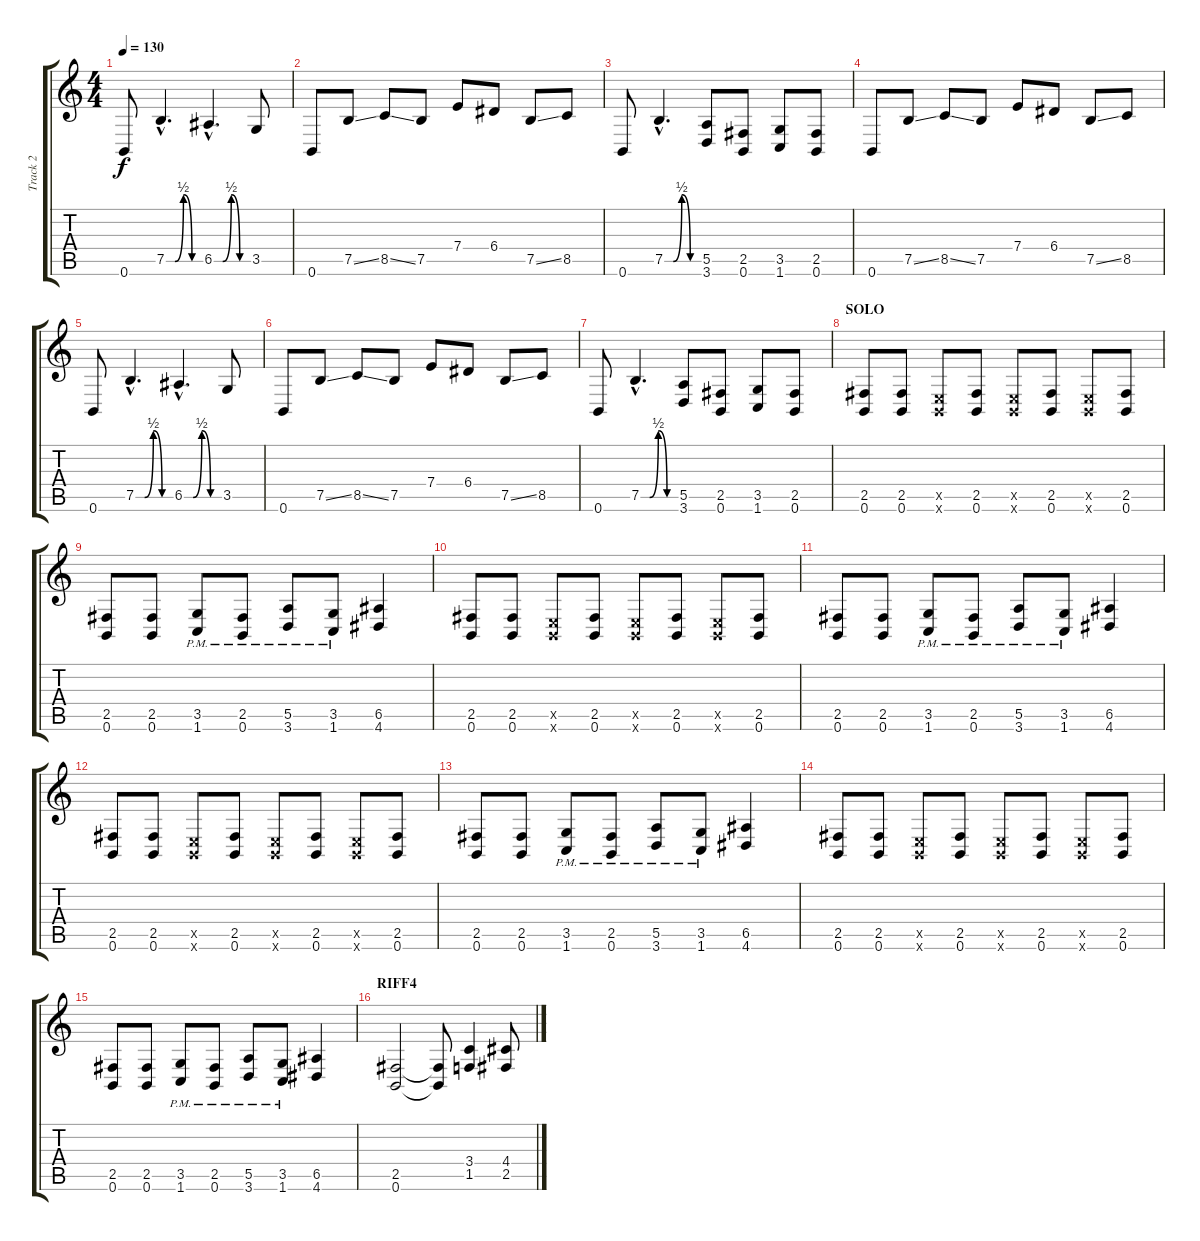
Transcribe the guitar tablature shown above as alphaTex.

\track ("Track 2" "Track 2") {instrument distortionguitar}
\staff {score tabs}
\tuning (B3 Gb3 D3 A2 E2 B1) {hide}
\ts (4 4)
\tempo 130
\clef g2
\ks c
0.6.8{dy f} 7.5{be (custom 0 0 15 0 30 2 45 0 60 0) hac}.4{d} 6.5{be (custom 0 0 15 0 30 2 45 0 60 0) hac}.4{d} 3.5.8 |
0.6.8 7.5{ss}.8 8.5{ss}.8 7.5.8 7.4.8 6.4.8 7.5{ss}.8 8.5.8 |
0.6.8 7.5{be (custom 0 0 15 0 30 2 45 0 60 0) hac}.4{d} (5.5 3.6).8 (2.5 0.6).8 (3.5 1.6).8 (2.5 0.6).8 |
0.6.8 7.5{ss}.8 8.5{ss}.8 7.5.8 7.4.8 6.4.8 7.5{ss}.8 8.5.8 |
0.6.8 7.5{be (custom 0 0 15 0 30 2 45 0 60 0) hac}.4{d} 6.5{be (custom 0 0 15 0 30 2 45 0 60 0) hac}.4{d} 3.5.8 |
0.6.8 7.5{ss}.8 8.5{ss}.8 7.5.8 7.4.8 6.4.8 7.5{ss}.8 8.5.8 |
0.6.8 7.5{be (custom 0 0 15 0 30 2 45 0 60 0) hac}.4{d} (5.5 3.6).8 (2.5 0.6).8 (3.5 1.6).8 (2.5 0.6).8 |
\section ("" "SOLO")
(2.5 0.6).8 (2.5 0.6).8 (0.5{x} 0.6{x}).8 (2.5 0.6).8 (0.5{x} 0.6{x}).8 (2.5 0.6).8 (0.5{x} 0.6{x}).8 (2.5 0.6).8 |
(2.5 0.6).8 (2.5 0.6).8 (3.5{pm} 1.6{pm}).8 (2.5{pm} 0.6{pm}).8 (5.5{pm} 3.6{pm}).8 (3.5{pm} 1.6{pm}).8 (6.5 4.6).4 |
(2.5 0.6).8 (2.5 0.6).8 (0.5{x} 0.6{x}).8 (2.5 0.6).8 (0.5{x} 0.6{x}).8 (2.5 0.6).8 (0.5{x} 0.6{x}).8 (2.5 0.6).8 |
(2.5 0.6).8 (2.5 0.6).8 (3.5{pm} 1.6{pm}).8 (2.5{pm} 0.6{pm}).8 (5.5{pm} 3.6{pm}).8 (3.5{pm} 1.6{pm}).8 (6.5 4.6).4 |
(2.5 0.6).8 (2.5 0.6).8 (0.5{x} 0.6{x}).8 (2.5 0.6).8 (0.5{x} 0.6{x}).8 (2.5 0.6).8 (0.5{x} 0.6{x}).8 (2.5 0.6).8 |
(2.5 0.6).8 (2.5 0.6).8 (3.5{pm} 1.6{pm}).8 (2.5{pm} 0.6{pm}).8 (5.5{pm} 3.6{pm}).8 (3.5{pm} 1.6{pm}).8 (6.5 4.6).4 |
(2.5 0.6).8 (2.5 0.6).8 (0.5{x} 0.6{x}).8 (2.5 0.6).8 (0.5{x} 0.6{x}).8 (2.5 0.6).8 (0.5{x} 0.6{x}).8 (2.5 0.6).8 |
(2.5 0.6).8 (2.5 0.6).8 (3.5{pm} 1.6{pm}).8 (2.5{pm} 0.6{pm}).8 (5.5{pm} 3.6{pm}).8 (3.5{pm} 1.6{pm}).8 (6.5 4.6).4 |
\section ("" "RIFF4")
(2.5 0.6).2 (2.5{t} 0.6{t}).8 (3.4 1.5).4 (4.4 2.5).8
